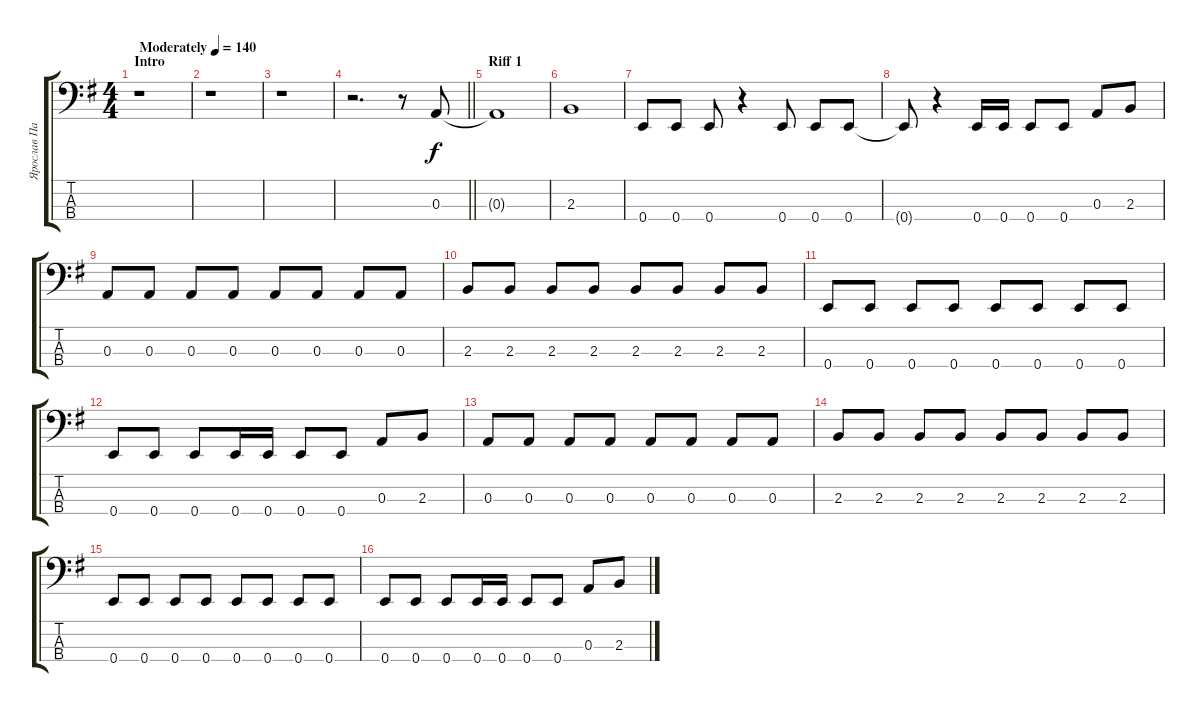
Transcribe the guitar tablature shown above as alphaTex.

\track ("Ярослав Пастухов" "Ярослав Па") {instrument electricbasspick}
\staff {score tabs}
\tuning (G2 D2 A1 E1) {hide}
\ts (4 4)
\section ("" "Intro")
\tempo (140 "Moderately")
\clef f4
\ks g
r.1{dy f instrument electricbasspick} |
r.1 |
r.1 |
\barLineRight lightlight
r.2{d} r.8 0.3.8 |
\section ("" "Riff 1")
0.3{t}.1 |
2.3.1 |
0.4.8 0.4.8 0.4.8 r.4 0.4.8 0.4.8 0.4.8 |
0.4{t}.8 r.4 0.4.16 0.4.16 0.4.8 0.4.8 0.3.8 2.3.8 |
0.3.8 0.3.8 0.3.8 0.3.8 0.3.8 0.3.8 0.3.8 0.3.8 |
2.3.8 2.3.8 2.3.8 2.3.8 2.3.8 2.3.8 2.3.8 2.3.8 |
0.4.8 0.4.8 0.4.8 0.4.8 0.4.8 0.4.8 0.4.8 0.4.8 |
0.4.8 0.4.8 0.4.8 0.4.16 0.4.16 0.4.8 0.4.8 0.3.8 2.3.8 |
0.3.8 0.3.8 0.3.8 0.3.8 0.3.8 0.3.8 0.3.8 0.3.8 |
2.3.8 2.3.8 2.3.8 2.3.8 2.3.8 2.3.8 2.3.8 2.3.8 |
0.4.8 0.4.8 0.4.8 0.4.8 0.4.8 0.4.8 0.4.8 0.4.8 |
0.4.8 0.4.8 0.4.8 0.4.16 0.4.16 0.4.8 0.4.8 0.3.8 2.3.8
